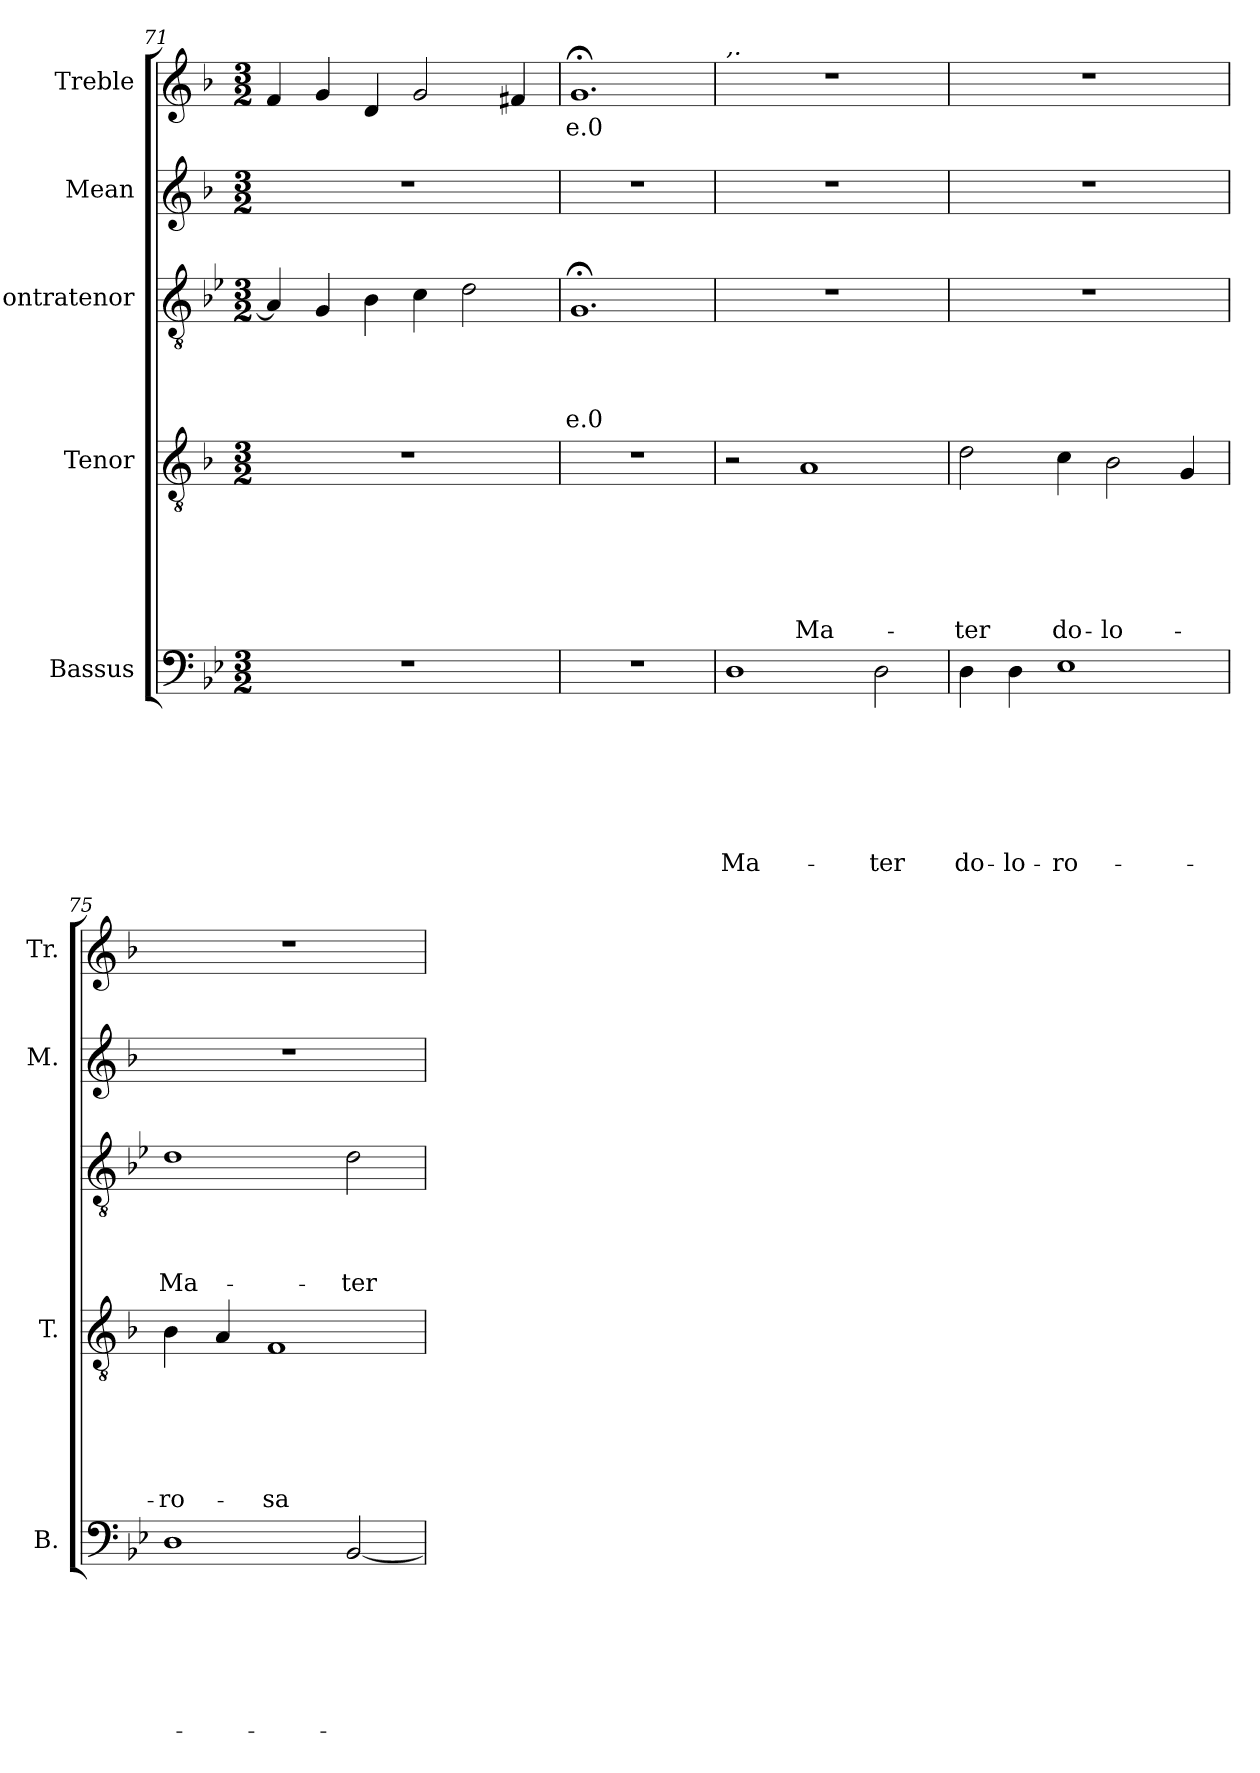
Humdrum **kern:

**kern	**text	**text	**text	**text	**text	**text	**text	**kern	**text	**text	**text	**text	**text	**text	**kern	**text	**text	**text	**text	**kern	**kern	**text
*part5	*part5	*part5	*part5	*part5	*part5	*part5	*part5	*part4	*part4	*part4	*part4	*part4	*part4	*part4	*part3	*part3	*part3	*part3	*part3	*part2	*part1	*part1
*staff5	*staff5	*staff5	*staff5	*staff5	*staff5	*staff5	*staff5	*staff4	*staff4	*staff4	*staff4	*staff4	*staff4	*staff4	*staff3	*staff3	*staff3	*staff3	*staff3	*staff2	*staff1	*staff1
*I"Bassus	*	*	*	*	*	*	*	*I"Tenor	*	*	*	*	*	*	*I"'ontratenor	*	*	*	*	*I"Mean	*I"Treble	*
*I'B.	*	*	*	*	*	*	*	*I'T.	*	*	*	*	*	*	*I''t.	*	*	*	*	*I'M.	*I'Tr.	*
*clefF4	*	*	*	*	*	*	*	*clefGv2	*	*	*	*	*	*	*clefGv2	*	*	*	*	*clefG2	*clefG2	*
*	*	*	*	*	*	*	*	*ITrd-3c-5	*	*	*	*	*	*	*	*	*	*	*	*ITrd-3c-5	*ITrd-3c-5	*
*k[b-e-]	*	*	*	*	*	*	*	*k[b-e-]	*	*	*	*	*	*	*k[b-e-]	*	*	*	*	*k[b-e-]	*k[b-e-]	*
*B-:	*	*	*	*	*	*	*	*B-:	*	*	*	*	*	*	*B-:	*	*	*	*	*B-:	*B-:	*
*M3/2	*	*	*	*	*	*	*	*M3/2	*	*	*	*	*	*	*M3/2	*	*	*	*	*M3/2	*M3/2	*
=71	=71	=71	=71	=71	=71	=71	=71	=71	=71	=71	=71	=71	=71	=71	=71	=71	=71	=71	=71	=71	=71	=71
1.r	.	.	.	.	.	.	.	1.r	.	.	.	.	.	.	4A/]	.	.	.	.	1.r	4b-/	.
.	.	.	.	.	.	.	.	.	.	.	.	.	.	.	4G/	.	.	.	.	.	4cc/	.
.	.	.	.	.	.	.	.	.	.	.	.	.	.	.	4B-\	.	.	.	.	.	4g/	.
.	.	.	.	.	.	.	.	.	.	.	.	.	.	.	4c\	.	.	.	.	.	2cc/	.
.	.	.	.	.	.	.	.	.	.	.	.	.	.	.	2d\	.	.	.	.	.	.	.
.	.	.	.	.	.	.	.	.	.	.	.	.	.	.	.	.	.	.	.	.	4b/	.
=72	=72	=72	=72	=72	=72	=72	=72	=72	=72	=72	=72	=72	=72	=72	=72	=72	=72	=72	=72	=72	=72	=72
!	!	!	!	!	!	!	!	!	!	!	!	!	!	!	!	!	!	!	!LO:LY:b	!	!	!LO:LY:b
1.r	.	.	.	.	.	.	.	1.r	.	.	.	.	.	.	1.G;	.	.	.	-e.0	1.r	1.cc;	-e.0
!!LO:LB:g=z
=73	=73	=73	=73	=73	=73	=73	=73	=73	=73	=73	=73	=73	=73	=73	=73	=73	=73	=73	=73	=73	=73	=73
!	!	!	!	!	!	!	!	!	!	!	!	!	!	!	!	!	!	!	!	!	!LO:TX:a:i:t=,.	!
!	!	!	!	!	!	!	!LO:LY:b	!	!	!	!	!	!	!	!LO:N:vis=1	!	!	!	!	!LO:N:vis=1	!LO:N:vis=1	!
1D	.	.	.	.	.	.	Ma-	2r	.	.	.	.	.	.	1.r	.	.	.	.	1.r	1.r	.
!	!	!	!	!	!	!	!	!	!	!	!	!	!	!LO:LY:b	!	!	!	!	!	!	!	!
.	.	.	.	.	.	.	.	1d	.	.	.	.	.	Ma-	.	.	.	.	.	.	.	.
!	!	!	!	!	!	!	!LO:LY:b	!	!	!	!	!	!	!	!	!	!	!	!	!	!	!
2D\	.	.	.	.	.	.	-ter	.	.	.	.	.	.	.	.	.	.	.	.	.	.	.
=74	=74	=74	=74	=74	=74	=74	=74	=74	=74	=74	=74	=74	=74	=74	=74	=74	=74	=74	=74	=74	=74	=74
!	!	!	!	!	!	!	!LO:LY:b	!	!	!	!	!	!	!LO:LY:b	!LO:N:vis=1	!	!	!	!	!LO:N:vis=1	!LO:N:vis=1	!
4D\	.	.	.	.	.	.	do-	2g\	.	.	.	.	.	-ter	1.r	.	.	.	.	1.r	1.r	.
!	!	!	!	!	!	!	!LO:LY:b	!	!	!	!	!	!	!	!	!	!	!	!	!	!	!
4D\	.	.	.	.	.	.	-lo-	.	.	.	.	.	.	.	.	.	.	.	.	.	.	.
!	!	!	!	!	!	!	!LO:LY:b	!	!	!	!	!	!	!LO:LY:b	!	!	!	!	!	!	!	!
1E-	.	.	.	.	.	.	-ro-	4f\	.	.	.	.	.	do-	.	.	.	.	.	.	.	.
!	!	!	!	!	!	!	!	!	!	!	!	!	!	!LO:LY:b	!	!	!	!	!	!	!	!
.	.	.	.	.	.	.	.	2e-\	.	.	.	.	.	-lo-	.	.	.	.	.	.	.	.
.	.	.	.	.	.	.	.	4c/	.	.	.	.	.	.	.	.	.	.	.	.	.	.
=75	=75	=75	=75	=75	=75	=75	=75	=75	=75	=75	=75	=75	=75	=75	=75	=75	=75	=75	=75	=75	=75	=75
!	!	!	!	!	!	!	!	!	!	!	!	!	!	!LO:LY:b	!	!	!	!	!LO:LY:b	!LO:N:vis=1	!LO:N:vis=1	!
1D	.	.	.	.	.	.	.	4e-\	.	.	.	.	.	-ro-	1d	.	.	.	Ma-	1.r	1.r	.
.	.	.	.	.	.	.	.	4d/	.	.	.	.	.	.	.	.	.	.	.	.	.	.
!	!	!	!	!	!	!	!	!	!	!	!	!	!	!LO:LY:b	!	!	!	!	!	!	!	!
.	.	.	.	.	.	.	.	1B-	.	.	.	.	.	-sa	.	.	.	.	.	.	.	.
!	!	!	!	!	!	!	!	!	!	!	!	!	!	!	!	!	!	!	!LO:LY:b	!	!	!
[<2BB-/	.	.	.	.	.	.	.	.	.	.	.	.	.	.	2d\	.	.	.	-ter	.	.	.
=	=	=	=	=	=	=	=	=	=	=	=	=	=	=	=	=	=	=	=	=	=	=
*-	*-	*-	*-	*-	*-	*-	*-	*-	*-	*-	*-	*-	*-	*-	*-	*-	*-	*-	*-	*-	*-	*-
